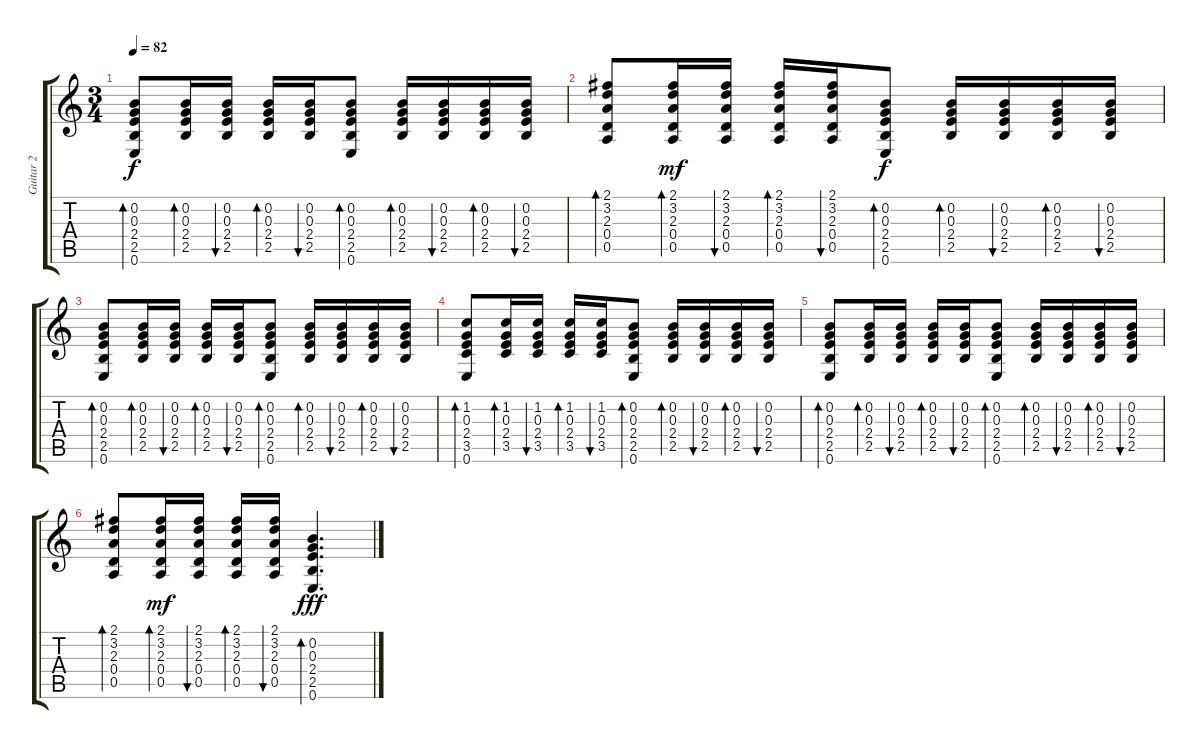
\track ("Guitar 2" "Guitar 2") {instrument acousticguitarsteel}
\staff {score tabs}
\tuning (E4 B3 G3 D3 A2 E2) {hide}
\ts (3 4)
\tempo 82
\clef g2
\ks c
(0.2 0.3 2.4 2.5 0.6).8{bd 60 dy f} (0.2 0.3 2.4 2.5).16{bd 60} (0.2 0.3 2.4 2.5).16{bu 60} (0.2 0.3 2.4 2.5).16{bd 60} (0.2 0.3 2.4 2.5).16{bu 60} (0.2 0.3 2.4 2.5 0.6).8{bd 60} (0.2 0.3 2.4 2.5).16{bd 60} (0.2 0.3 2.4 2.5).16{bu 60} (0.2 0.3 2.4 2.5).16{bd 60} (0.2 0.3 2.4 2.5).16{bu 60} |
(2.1 3.2 2.3 0.4 0.5).8{bd 60} (2.1 3.2 2.3 0.4 0.5).16{bd 60 dy mf} (2.1 3.2 2.3 0.4 0.5).16{bu 60} (2.1 3.2 2.3 0.4 0.5).16{bd 60} (2.1 3.2 2.3 0.4 0.5).16{bu 60} (0.2 0.3 2.4 2.5 0.6).8{bd 60 dy f} (0.2 0.3 2.4 2.5).16{bd 60} (0.2 0.3 2.4 2.5).16{bu 60} (0.2 0.3 2.4 2.5).16{bd 60} (0.2 0.3 2.4 2.5).16{bu 60} |
(0.2 0.3 2.4 2.5 0.6).8{bd 60} (0.2 0.3 2.4 2.5).16{bd 60} (0.2 0.3 2.4 2.5).16{bu 60} (0.2 0.3 2.4 2.5).16{bd 60} (0.2 0.3 2.4 2.5).16{bu 60} (0.2 0.3 2.4 2.5 0.6).8{bd 60} (0.2 0.3 2.4 2.5).16{bd 60} (0.2 0.3 2.4 2.5).16{bu 60} (0.2 0.3 2.4 2.5).16{bd 60} (0.2 0.3 2.4 2.5).16{bu 60} |
(1.2 0.3 2.4 3.5 0.6).8{bd 60} (1.2 0.3 2.4 3.5).16{bd 60} (1.2 0.3 2.4 3.5).16{bu 60} (1.2 0.3 2.4 3.5).16{bd 60} (1.2 0.3 2.4 3.5).16{bu 60} (0.2 0.3 2.4 2.5 0.6).8{bd 60} (0.2 0.3 2.4 2.5).16{bd 60} (0.2 0.3 2.4 2.5).16{bu 60} (0.2 0.3 2.4 2.5).16{bd 60} (0.2 0.3 2.4 2.5).16{bu 60} |
(0.2 0.3 2.4 2.5 0.6).8{bd 60} (0.2 0.3 2.4 2.5).16{bd 60} (0.2 0.3 2.4 2.5).16{bu 60} (0.2 0.3 2.4 2.5).16{bd 60} (0.2 0.3 2.4 2.5).16{bu 60} (0.2 0.3 2.4 2.5 0.6).8{bd 60} (0.2 0.3 2.4 2.5).16{bd 60} (0.2 0.3 2.4 2.5).16{bu 60} (0.2 0.3 2.4 2.5).16{bd 60} (0.2 0.3 2.4 2.5).16{bu 60} |
(2.1 3.2 2.3 0.4 0.5).8{bd 60} (2.1 3.2 2.3 0.4 0.5).16{bd 60 dy mf} (2.1 3.2 2.3 0.4 0.5).16{bu 60} (2.1 3.2 2.3 0.4 0.5).16{bd 60} (2.1 3.2 2.3 0.4 0.5).16{bu 60} (0.2 0.3 2.4 2.5 0.6).4{d bd 60 dy fff}
